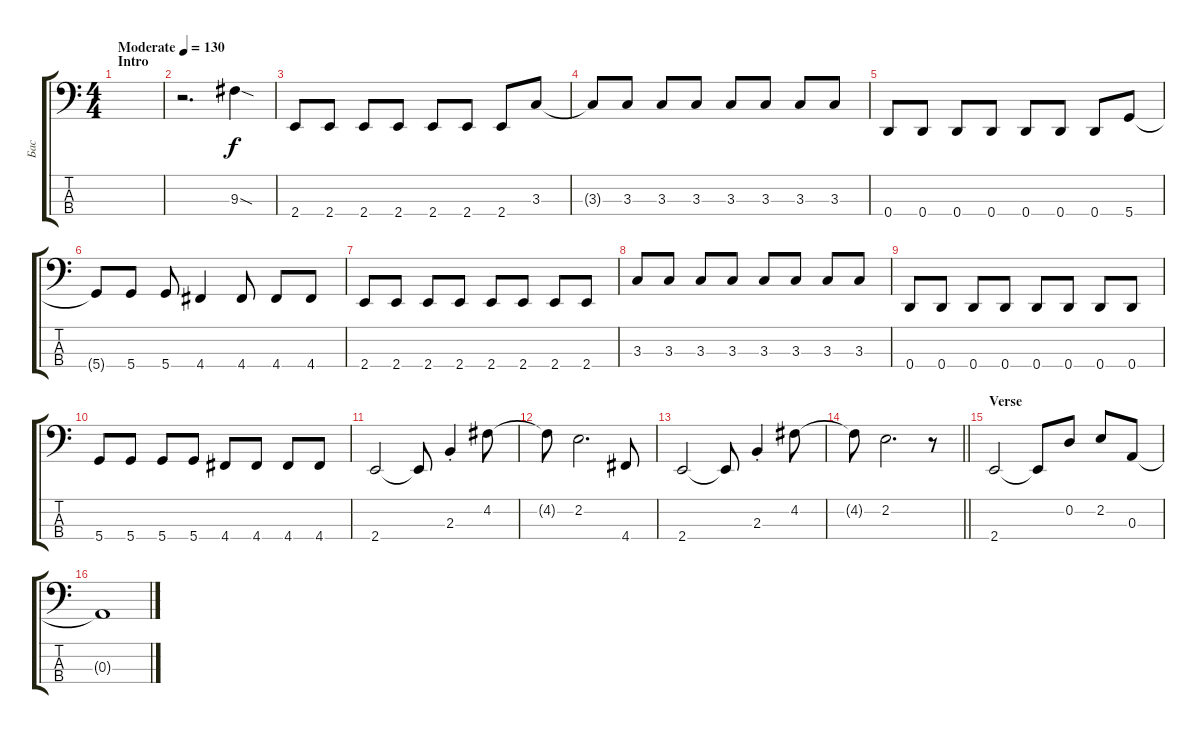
\track ("Бас" "Бас") {instrument electricbassfinger}
\staff {score tabs}
\tuning (G2 D2 A1 D1) {hide}
\ts (4 4)
\section ("" "Intro")
\tempo (130 "Moderate")
\clef f4
\ks c
|
r.2{d} 9.3{sod}.4 |
2.4.8 2.4.8 2.4.8 2.4.8 2.4.8 2.4.8 2.4.8 3.3.8 |
3.3{t}.8 3.3.8 3.3.8 3.3.8 3.3.8 3.3.8 3.3.8 3.3.8 |
0.4.8 0.4.8 0.4.8 0.4.8 0.4.8 0.4.8 0.4.8 5.4.8 |
5.4{t}.8 5.4.8 5.4.8 4.4.4 4.4.8 4.4.8 4.4.8 |
2.4.8 2.4.8 2.4.8 2.4.8 2.4.8 2.4.8 2.4.8 2.4.8 |
3.3.8 3.3.8 3.3.8 3.3.8 3.3.8 3.3.8 3.3.8 3.3.8 |
0.4.8 0.4.8 0.4.8 0.4.8 0.4.8 0.4.8 0.4.8 0.4.8 |
5.4.8 5.4.8 5.4.8 5.4.8 4.4.8 4.4.8 4.4.8 4.4.8 |
2.4.2 2.4{t}.8 2.3{st}.4 4.2.8 |
4.2{t}.8 2.2.2{d} 4.4.8 |
2.4.2 2.4{t}.8 2.3{st}.4 4.2.8 |
\barLineRight lightlight
4.2{t}.8 2.2.2{d} r.8 |
\section ("" "Verse")
2.4.2 2.4{t}.8 0.2.8 2.2.8 0.3.8 |
0.3{t}.1
